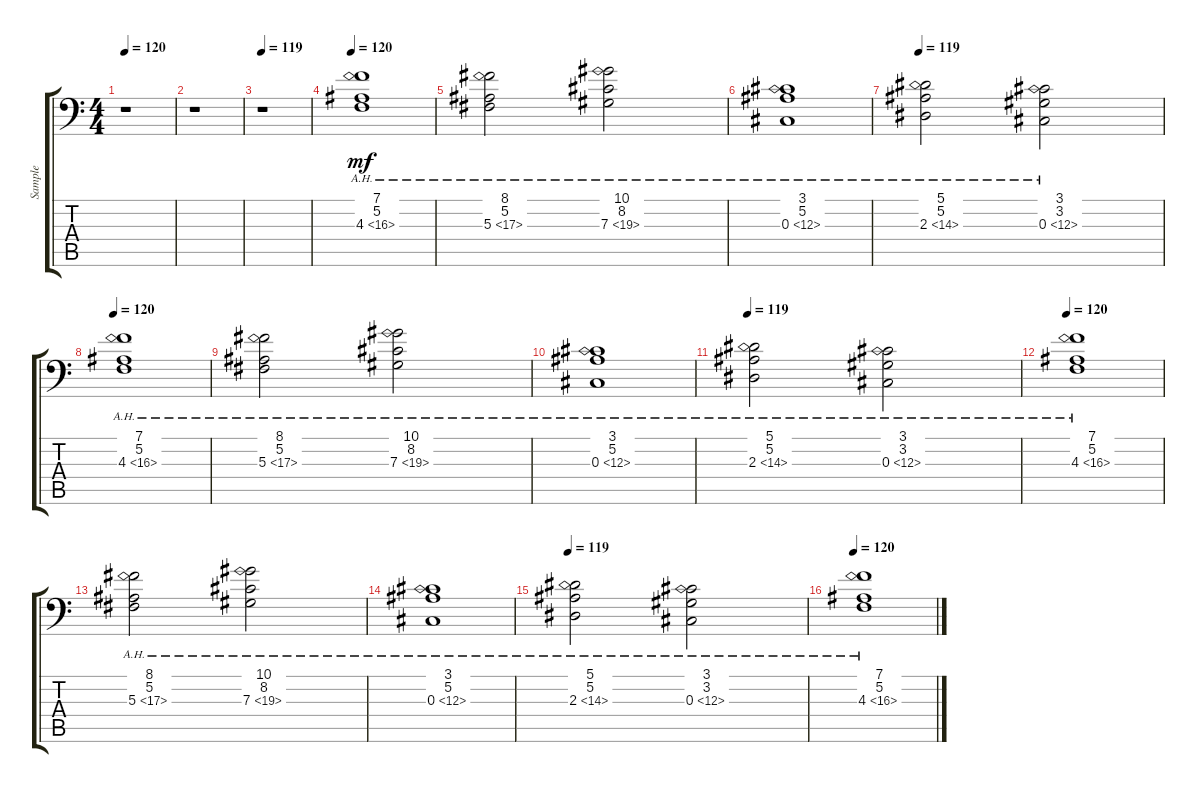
\track ("Sample" "Sample") {instrument stringensemble1}
\staff {score tabs}
\tuning (Bb3 F3 Db3 Ab2 Eb2 Bb1) {hide}
\ts (4 4)
\tempo 120
\clef f4
\ks c
r.1{dy mp} |
r.1 |
\tempo 119
r.1 |
\tempo 120
(7.1 5.2 4.3{ah 12}).1{dy mf volume 12 instrument stringensemble1} |
(8.1 5.2 5.3{ah 12}).2{volume 12} (10.1 8.2 7.3{ah 12}).2{volume 12} |
(3.1 5.2 0.3{ah 12}).1{volume 12} |
\tempo 119
(5.1 5.2 2.3{ah 12}).2{volume 12} (3.1 3.2 0.3{ah 12}).2{volume 12} |
\tempo 120
(7.1 5.2 4.3{ah 12}).1{volume 14} |
(8.1 5.2 5.3{ah 12}).2{volume 14} (10.1 8.2 7.3{ah 12}).2{volume 14} |
(3.1 5.2 0.3{ah 12}).1{volume 14} |
\tempo 119
(5.1 5.2 2.3{ah 12}).2{volume 14} (3.1 3.2 0.3{ah 12}).2{volume 14} |
\tempo 120
(7.1 5.2 4.3{ah 12}).1{volume 14} |
(8.1 5.2 5.3{ah 12}).2{volume 14} (10.1 8.2 7.3{ah 12}).2{volume 14} |
(3.1 5.2 0.3{ah 12}).1{volume 14} |
\tempo 119
(5.1 5.2 2.3{ah 12}).2{volume 14} (3.1 3.2 0.3{ah 12}).2{volume 14} |
\tempo 120
(7.1 5.2 4.3{ah 12}).1{volume 14}
